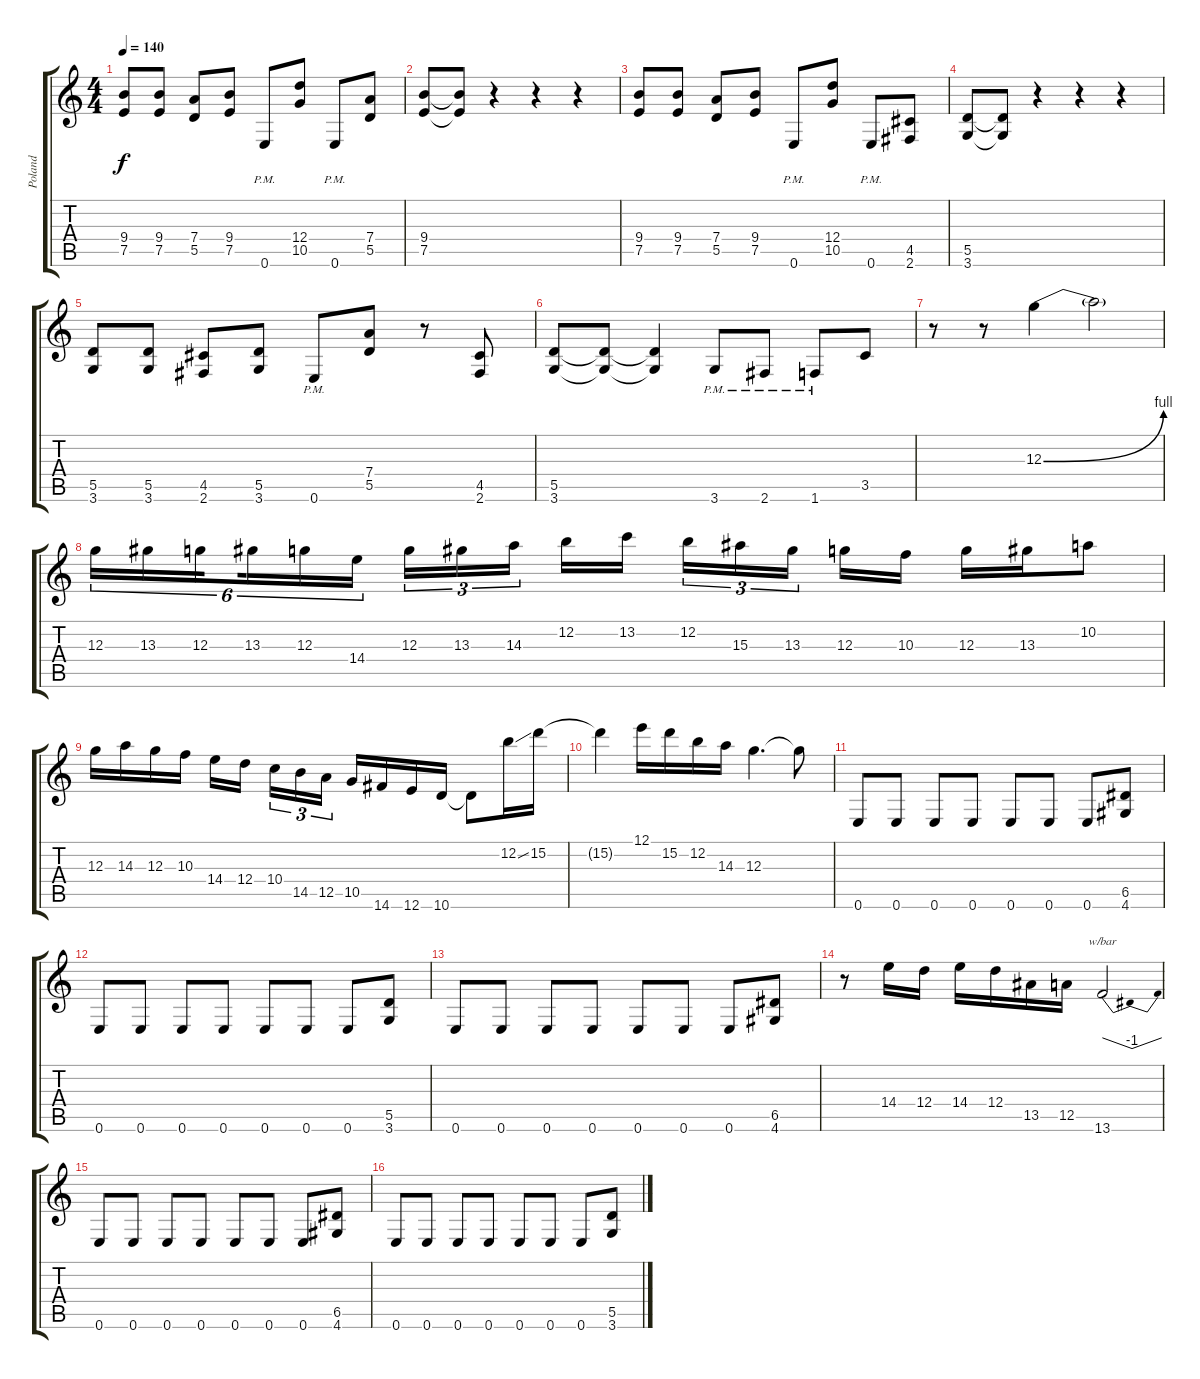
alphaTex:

\track ("Poland" "Poland") {instrument distortionguitar}
\staff {score tabs}
\tuning (E4 B3 G3 D3 A2 E2) {hide}
\ts (4 4)
\tempo 140
\clef g2
\ks c
(9.4 7.5).8{dy f} (9.4 7.5).8 (7.4 5.5).8 (9.4 7.5).8 0.6{pm}.8 (12.4 10.5).8 0.6{pm}.8 (7.4 5.5).8 |
(9.4 7.5).8 (9.4{t} 7.5{t}).8 r.4 r.4 r.4 |
(9.4 7.5).8 (9.4 7.5).8 (7.4 5.5).8 (9.4 7.5).8 0.6{pm}.8 (12.4 10.5).8 0.6{pm}.8 (4.5 2.6).8 |
(5.5 3.6).8 (5.5{t} 3.6{t}).8 r.4 r.4 r.4 |
(5.5 3.6).8 (5.5 3.6).8 (4.5 2.6).8 (5.5 3.6).8 0.6{pm}.8 (7.4 5.5).8 r.8 (4.5 2.6).8 |
(5.5 3.6).8 (5.5{t} 3.6{t}).8 (5.5{t} 3.6{t}).4 3.6{pm}.8 2.6{pm}.8 1.6{pm}.8 3.5.8 |
r.8{volume 16} r.8 12.3{be (bend 0 0 60 4)}.4 12.3{t}.2 |
12.3.16{tu (6 4)} 13.3.16{tu (6 4)} 12.3.16{tu (6 4) beam splitsecondary} 13.3.16{tu (6 4)} 12.3.16{tu (6 4)} 14.4.16{tu (6 4)} 12.3.16{tu (3 2)} 13.3.16{tu (3 2)} 14.3.16{tu (3 2) beam splitsecondary} 12.2.16 13.2.16 12.2.16{tu (3 2)} 15.3.16{tu (3 2)} 13.3.16{tu (3 2) beam splitsecondary} 12.3.16 10.3.16 12.3.16 13.3.16 10.2.8 |
12.3.16 14.3.16 12.3.16 10.3.16 14.4.16 12.4.16{beam splitsecondary} 10.4.16{tu (3 2)} 14.5.16{tu (3 2)} 12.5.16{tu (3 2)} 10.5.16 14.6.16 12.6.16 10.6.16 10.6{t}.8 12.2{ss}.16 15.2.16 |
15.2{t}.4 12.1.16 15.2.16 12.2.16 14.3.16 12.3.4{d} 12.3{t}.8 |
0.6.8 0.6.8 0.6.8 0.6.8 0.6.8 0.6.8 0.6.8 (6.5 4.6).8 |
0.6.8 0.6.8 0.6.8 0.6.8 0.6.8 0.6.8 0.6.8 (5.5 3.6).8 |
0.6.8 0.6.8 0.6.8 0.6.8 0.6.8 0.6.8 0.6.8 (6.5 4.6).8 |
r.8 14.4.16 12.4.16 14.4.16 12.4.16 13.5.16 12.5.16 13.6.2{tbe (dip default 0 0 30 -4 60 0)} |
0.6.8 0.6.8 0.6.8 0.6.8 0.6.8 0.6.8 0.6.8 (6.5 4.6).8 |
0.6.8 0.6.8 0.6.8 0.6.8 0.6.8 0.6.8 0.6.8 (5.5 3.6).8
